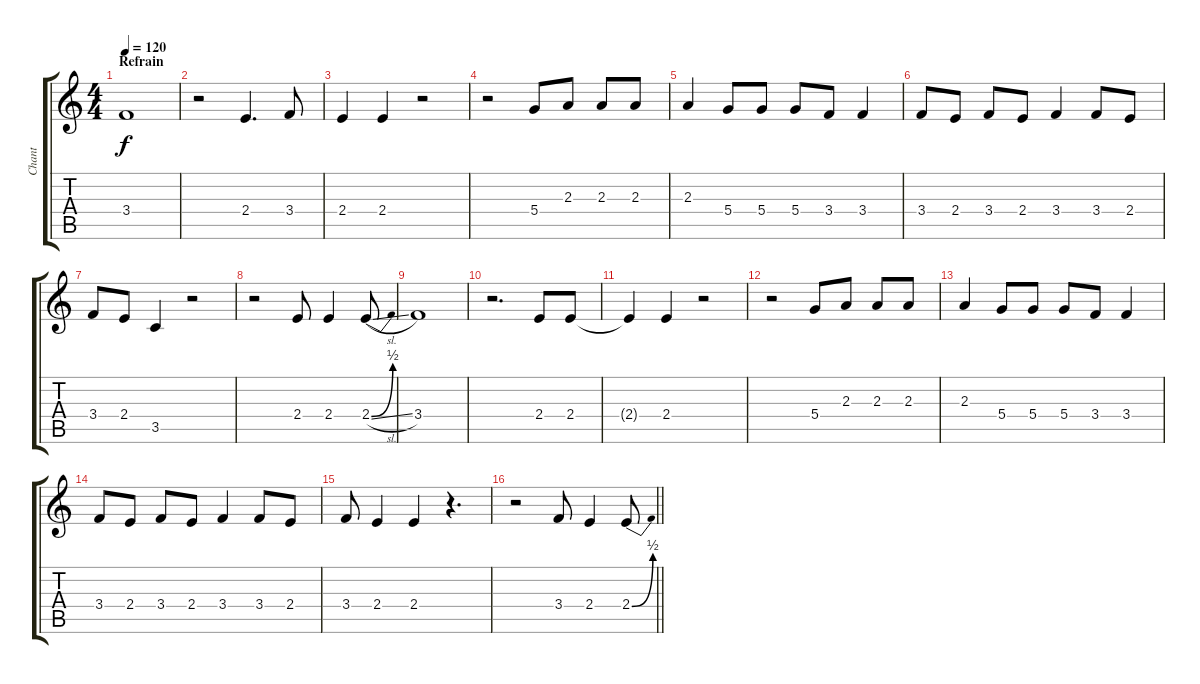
\track ("Chant" "Chant") {instrument electricguitarjazz}
\staff {score tabs}
\tuning (E4 B3 G3 D3 A2 E2) {hide}
\ts (4 4)
\section ("" "Refrain")
\tempo 120
\clef g2
\ks c
3.4.1{dy f} |
r.2 2.4.4{d} 3.4.8 |
2.4.4 2.4.4 r.2 |
r.2 5.4.8 2.3.8 2.3.8 2.3.8 |
2.3.4 5.4.8 5.4.8 5.4.8 3.4.8 3.4.4 |
3.4.8 2.4.8 3.4.8 2.4.8 3.4.4 3.4.8 2.4.8 |
3.4.8 2.4.8 3.5.4 r.2 |
r.2 2.4.8 2.4.4 2.4{be (bend 0 0 60 2) sl}.8 |
3.4.1 |
r.2{d} 2.4.8 2.4.8 |
2.4{t}.4 2.4.4 r.2 |
r.2 5.4.8 2.3.8 2.3.8 2.3.8 |
2.3.4 5.4.8 5.4.8 5.4.8 3.4.8 3.4.4 |
3.4.8 2.4.8 3.4.8 2.4.8 3.4.4 3.4.8 2.4.8 |
3.4.8 2.4.4 2.4.4 r.4{d} |
\barLineRight lightlight
r.2 3.4.8 2.4.4 2.4{be (bend 0 0 60 2) sl}.8
